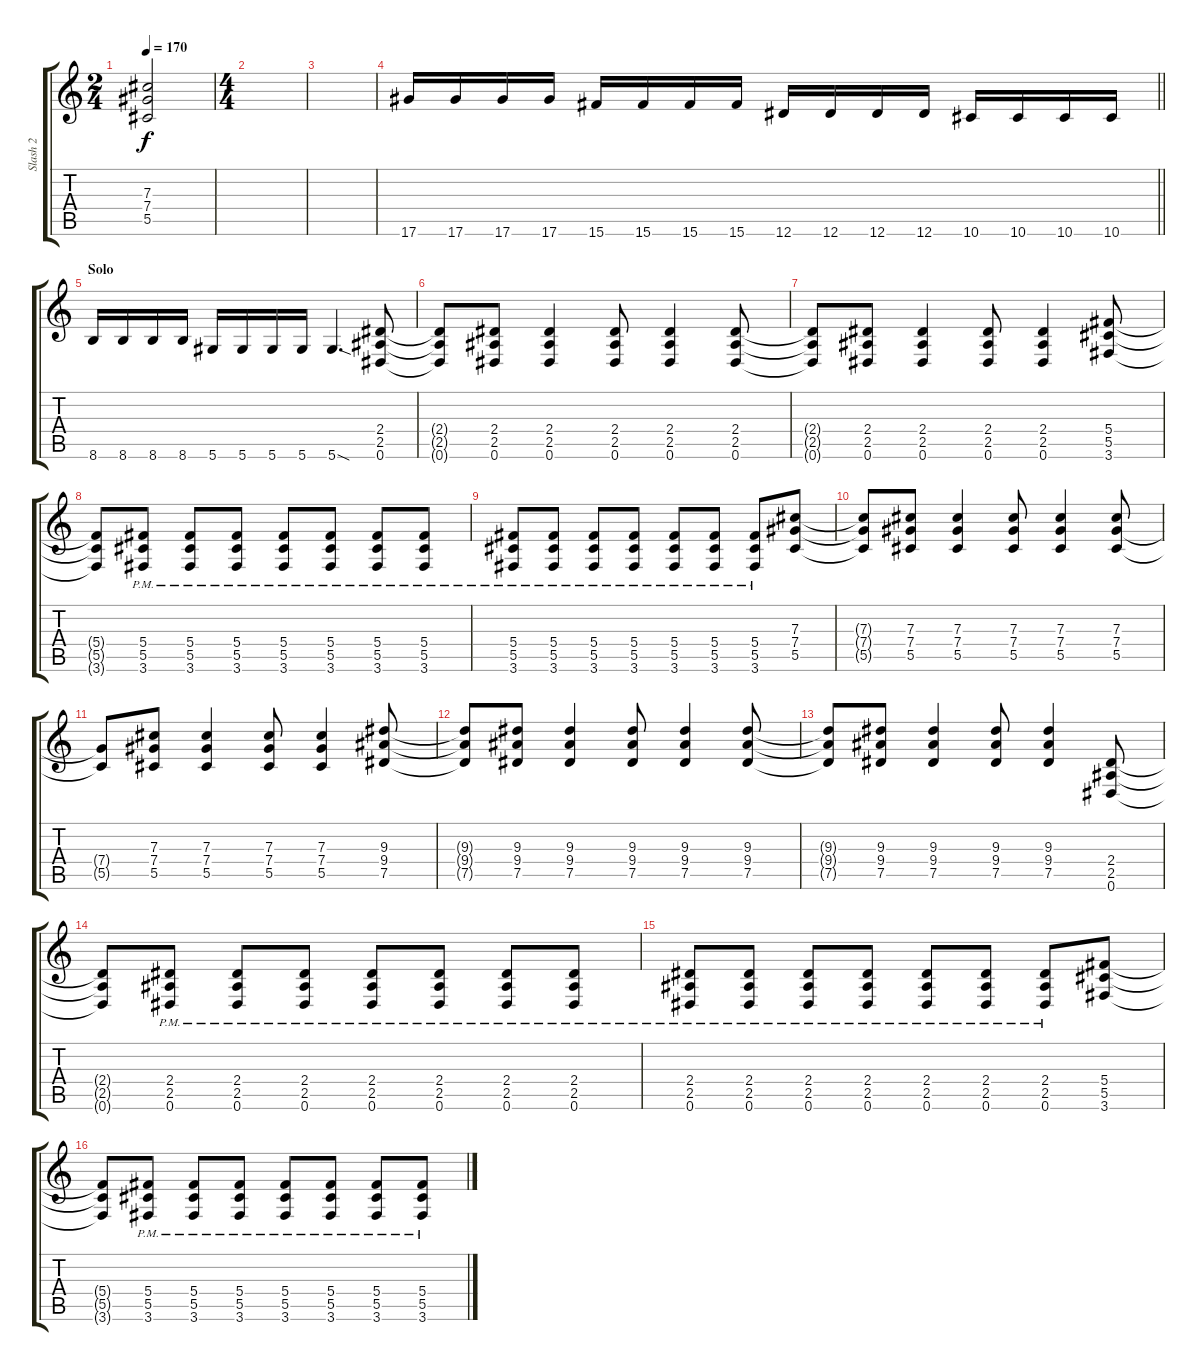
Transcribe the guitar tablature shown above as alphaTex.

\track ("Slash 2" "Slash 2") {instrument distortionguitar}
\staff {score tabs}
\tuning (Eb4 Bb3 Gb3 Db3 Ab2 Eb2) {hide}
\ts (2 4)
\tempo 170
\clef g2
\ks c
(7.3{t} 7.4{t} 5.5{t}).2{dy f} |
\ts (4 4)
|
|
\barLineRight lightlight
17.6.16 17.6.16 17.6.16 17.6.16 15.6.16 15.6.16 15.6.16 15.6.16 12.6.16 12.6.16 12.6.16 12.6.16 10.6.16 10.6.16 10.6.16 10.6.16 |
\section ("" "Solo")
8.6.16 8.6.16 8.6.16 8.6.16 5.6.16 5.6.16 5.6.16 5.6.16 5.6{sod}.4{d} (2.4 2.5 0.6).8 |
(2.4{t} 2.5{t} 0.6{t}).8 (2.4 2.5 0.6).8 (2.4 2.5 0.6).4 (2.4 2.5 0.6).8 (2.4 2.5 0.6).4 (2.4 2.5 0.6).8 |
(2.4{t} 2.5{t} 0.6{t}).8 (2.4 2.5 0.6).8 (2.4 2.5 0.6).4 (2.4 2.5 0.6).8 (2.4 2.5 0.6).4 (5.4 5.5 3.6).8 |
(5.4{t} 5.5{t} 3.6{t}).8 (5.4{pm} 5.5{pm} 3.6{pm}).8 (5.4{pm} 5.5{pm} 3.6{pm}).8 (5.4{pm} 5.5{pm} 3.6{pm}).8 (5.4{pm} 5.5{pm} 3.6{pm}).8 (5.4{pm} 5.5{pm} 3.6{pm}).8 (5.4{pm} 5.5{pm} 3.6{pm}).8 (5.4{pm} 5.5{pm} 3.6{pm}).8 |
(5.4{pm} 5.5{pm} 3.6{pm}).8 (5.4{pm} 5.5{pm} 3.6{pm}).8 (5.4{pm} 5.5{pm} 3.6{pm}).8 (5.4{pm} 5.5{pm} 3.6{pm}).8 (5.4{pm} 5.5{pm} 3.6{pm}).8 (5.4{pm} 5.5{pm} 3.6{pm}).8 (5.4{pm} 5.5{pm} 3.6{pm}).8 (7.3 7.4 5.5).8 |
(7.3{t} 7.4{t} 5.5{t}).8 (7.3 7.4 5.5).8 (7.3 7.4 5.5).4 (7.3 7.4 5.5).8 (7.3 7.4 5.5).4 (7.3 7.4 5.5).8 |
(7.4{t} 5.5{t}).8 (7.3 7.4 5.5).8 (7.3 7.4 5.5).4 (7.3 7.4 5.5).8 (7.3 7.4 5.5).4 (9.3 9.4 7.5).8 |
(9.3{t} 9.4{t} 7.5{t}).8 (9.3 9.4 7.5).8 (9.3 9.4 7.5).4 (9.3 9.4 7.5).8 (9.3 9.4 7.5).4 (9.3 9.4 7.5).8 |
(9.3{t} 9.4{t} 7.5{t}).8 (9.3 9.4 7.5).8 (9.3 9.4 7.5).4 (9.3 9.4 7.5).8 (9.3 9.4 7.5).4 (2.4 2.5 0.6).8 |
(2.4{t} 2.5{t} 0.6{t}).8 (2.4{pm} 2.5{pm} 0.6{pm}).8 (2.4{pm} 2.5{pm} 0.6{pm}).8 (2.4{pm} 2.5{pm} 0.6{pm}).8 (2.4{pm} 2.5{pm} 0.6{pm}).8 (2.4{pm} 2.5{pm} 0.6{pm}).8 (2.4{pm} 2.5{pm} 0.6{pm}).8 (2.4{pm} 2.5{pm} 0.6{pm}).8 |
(2.4{pm} 2.5{pm} 0.6{pm}).8 (2.4{pm} 2.5{pm} 0.6{pm}).8 (2.4{pm} 2.5{pm} 0.6{pm}).8 (2.4{pm} 2.5{pm} 0.6{pm}).8 (2.4{pm} 2.5{pm} 0.6{pm}).8 (2.4{pm} 2.5{pm} 0.6{pm}).8 (2.4{pm} 2.5{pm} 0.6{pm}).8 (5.4 5.5 3.6).8 |
(5.4{t} 5.5{t} 3.6{t}).8 (5.4{pm} 5.5{pm} 3.6{pm}).8 (5.4{pm} 5.5{pm} 3.6{pm}).8 (5.4{pm} 5.5{pm} 3.6{pm}).8 (5.4{pm} 5.5{pm} 3.6{pm}).8 (5.4{pm} 5.5{pm} 3.6{pm}).8 (5.4{pm} 5.5{pm} 3.6{pm}).8 (5.4{pm} 5.5{pm} 3.6{pm}).8
